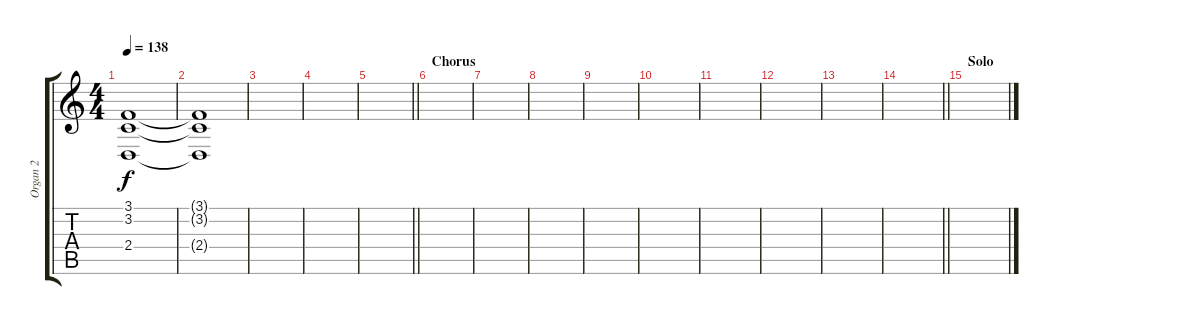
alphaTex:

\track ("Organ 2" "Organ 2") {instrument lead8bassandlead}
\staff {score tabs}
\tuning (D4 A3 F3 C3 G2 D2) {hide}
\ts (4 4)
\tempo 138
\clef g2
\ks c
(3.1{t} 3.2{t} 2.4{t}).1{dy f} |
(3.1{t} 3.2{t} 2.4{t}).1 |
|
|
\barLineRight lightlight
|
\section ("" "Chorus")
|
|
|
|
|
|
|
|
\barLineRight lightlight
|
\section ("" "Solo")
